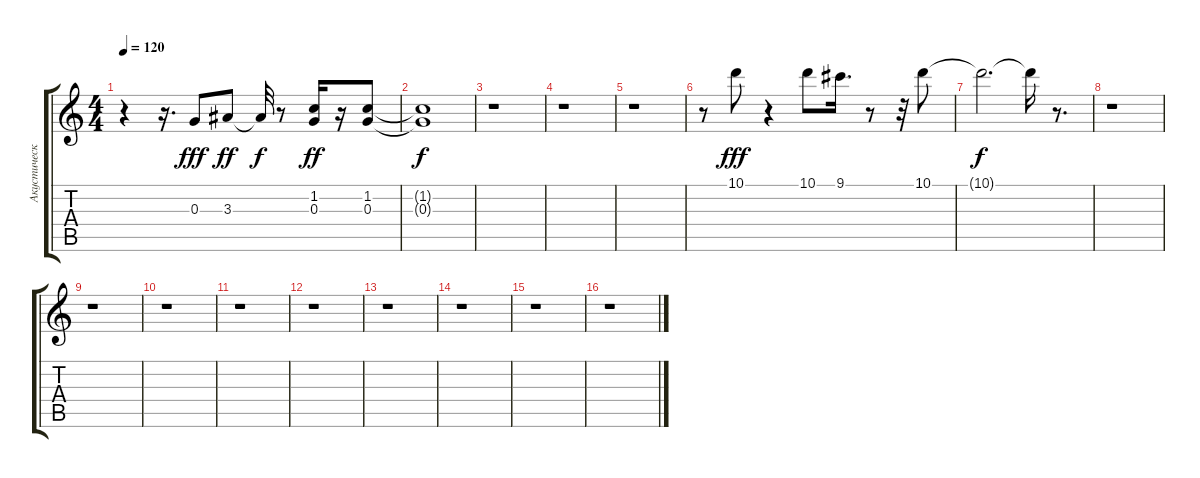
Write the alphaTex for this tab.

\track ("Акустический Гранд Роял" "Акустическ") {instrument distortionguitar}
\staff {score tabs}
\tuning (E4 B3 G3 D3 A2 E2) {hide}
\ts (4 4)
\tempo 120
\clef g2
\ks c
r.4{dy f} r.16{d} 0.3.8{dy fff} 3.3.8{dy ff} 3.3{t}.32{dy f} r.8 (1.2 0.3).16{dy ff} r.16 (1.2 0.3).8 |
(1.2{t} 0.3{t}).1{dy f} |
r.1 |
r.1 |
r.1 |
r.8 10.1.8{dy fff} r.4 10.1.8 9.1.16{d} r.8 r.32 10.1.8 |
10.1{t}.2{d dy f} 10.1{t}.16 r.8{d} |
r.1 |
r.1 |
r.1 |
r.1 |
r.1 |
r.1 |
r.1 |
r.1 |
r.1
